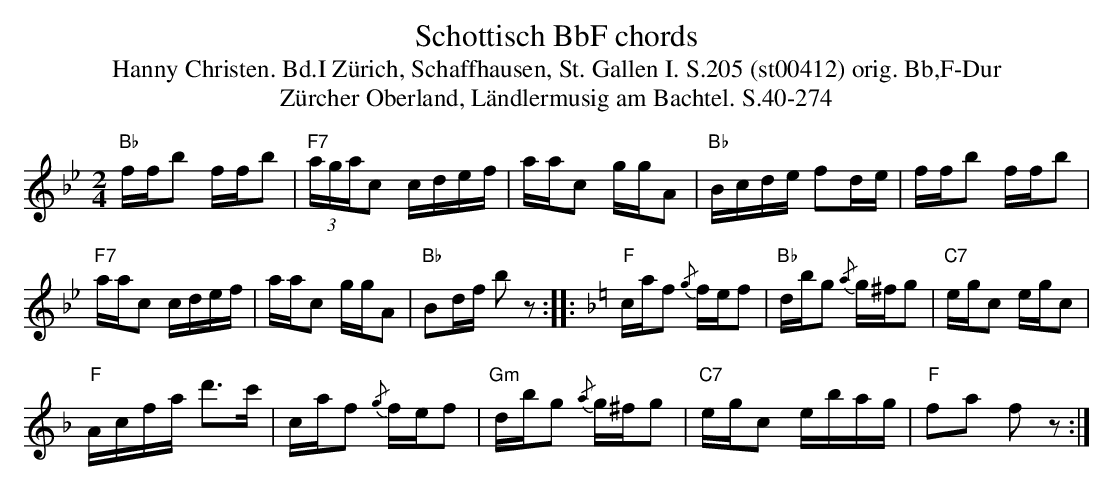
X:1
T: Schottisch BbF chords
T:Hanny Christen. Bd.I Zürich, Schaffhausen, St. Gallen I. S.205 (st00412) orig. Bb,F-Dur
T: Z\"urcher Oberland, L\"andlermusig am Bachtel. S.40-274
M:2/4
L:1/16
K:Bb %%MIDI gchordon
"Bb"ffb2 ffb2 | "F7"(3agac2 cdef | aac2 ggA2 | "Bb"Bcde f2de | ffb2 ffb2 |
"F7"aac2 cdef | aac2 ggA2 | "Bb"B2df b2z2 :: [K:F] "F"caf2 {/g}fef2 | "Bb"dbg2 {/a}g^fg2 | "C7"egc2 egc2 |
"F"Acfa d'3c' | caf2 {/g}fef2 | "Gm"dbg2 {/a}g^fg2 | "C7"egc2 ebag | "F"f2a2 f2z2 :|
